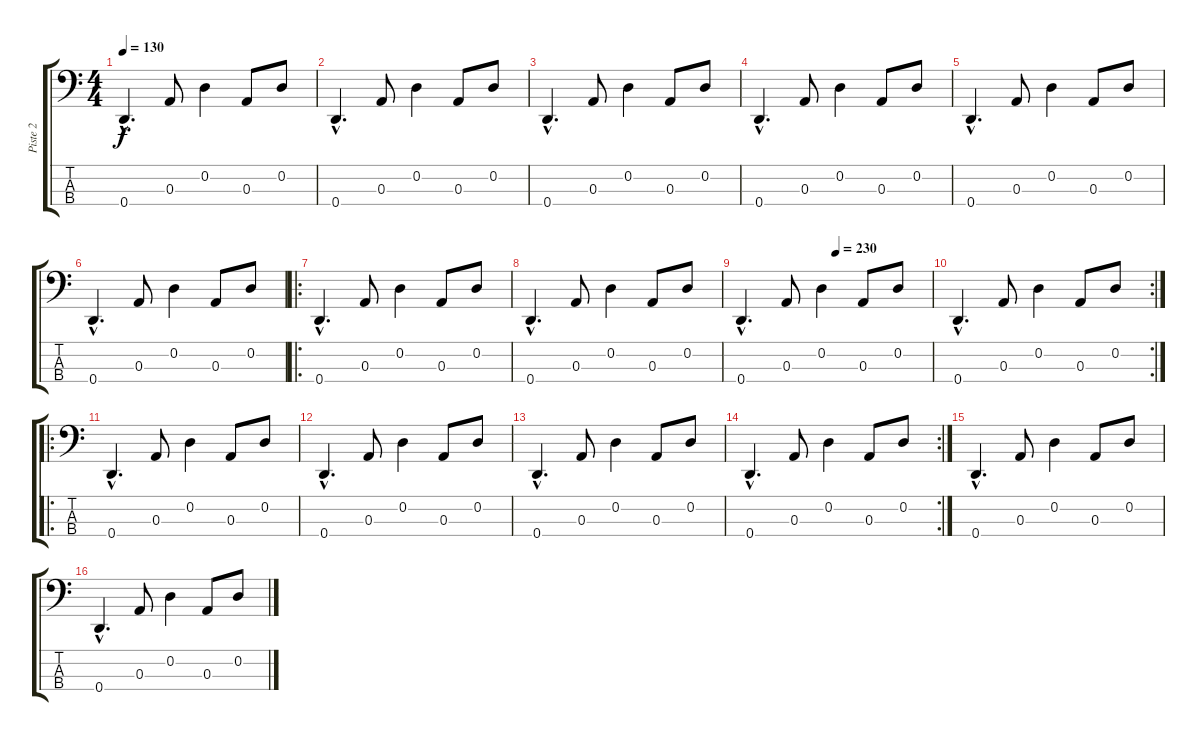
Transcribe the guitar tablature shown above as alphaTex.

\track ("Piste 2" "Piste 2") {instrument electricbasspick}
\staff {score tabs}
\tuning (G2 D2 A1 D1) {hide}
\ts (4 4)
\tempo 130
\clef f4
\ks c
0.4{hac}.4{d dy f} 0.3.8 0.2.4 0.3.8 0.2.8 |
0.4{hac}.4{d} 0.3.8 0.2.4 0.3.8 0.2.8 |
0.4{hac}.4{d} 0.3.8 0.2.4 0.3.8 0.2.8 |
0.4{hac}.4{d} 0.3.8 0.2.4 0.3.8 0.2.8 |
0.4{hac}.4{d} 0.3.8 0.2.4 0.3.8 0.2.8 |
0.4{hac}.4{d} 0.3.8 0.2.4 0.3.8 0.2.8 |
\ro
0.4{hac}.4{d} 0.3.8 0.2.4 0.3.8 0.2.8 |
0.4{hac}.4{d} 0.3.8 0.2.4 0.3.8 0.2.8 |
\tempo (230 0.5)
0.4{hac}.4{d} 0.3.8 0.2.4 0.3.8 0.2.8 |
\rc 2
0.4{hac}.4{d} 0.3.8 0.2.4 0.3.8 0.2.8 |
\ro
0.4{hac}.4{d} 0.3.8 0.2.4 0.3.8 0.2.8 |
0.4{hac}.4{d} 0.3.8 0.2.4 0.3.8 0.2.8 |
0.4{hac}.4{d} 0.3.8 0.2.4 0.3.8 0.2.8 |
\rc 2
0.4{hac}.4{d} 0.3.8 0.2.4 0.3.8 0.2.8 |
0.4{hac}.4{d} 0.3.8 0.2.4 0.3.8 0.2.8 |
0.4{hac}.4{d} 0.3.8 0.2.4 0.3.8 0.2.8
